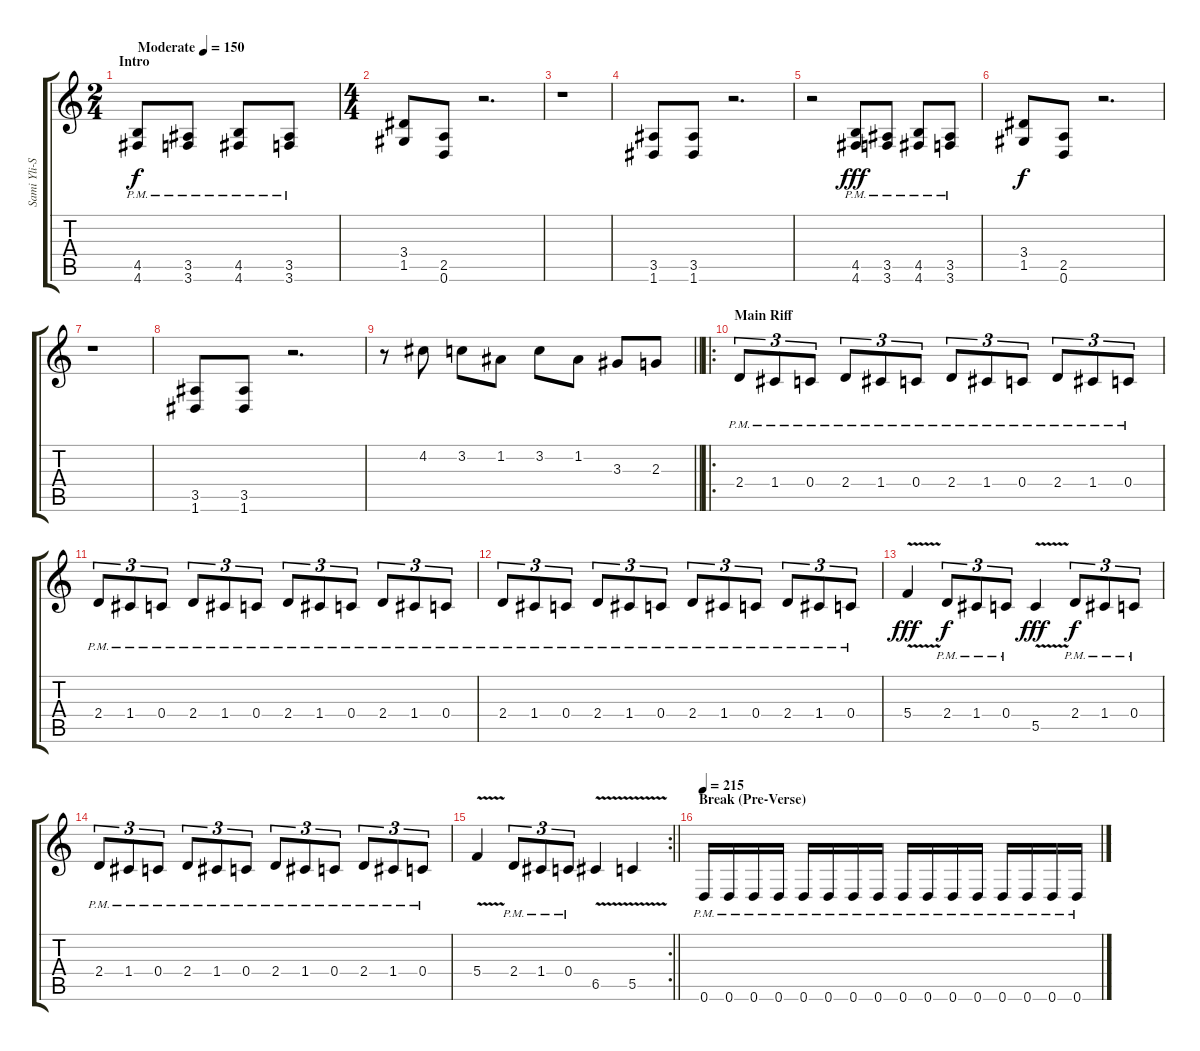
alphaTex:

\track ("Sami Yli-Sirniö" "Sami Yli-S") {instrument distortionguitar}
\staff {score tabs}
\tuning (D4 A3 F3 C3 G2 D2) {hide}
\ts (2 4)
\section ("" "Intro")
\tempo (150 "Moderate")
\clef g2
\ks c
(4.5{pm} 4.6{pm}).8{dy f instrument distortionguitar} (3.5{pm} 3.6{pm}).8 (4.5{pm} 4.6{pm}).8 (3.5{pm} 3.6{pm}).8 |
\ts (4 4)
(3.4 1.5).8 (2.5 0.6).8 r.2{d} |
r.1 |
(3.5 1.6).8 (3.5 1.6).8 r.2{d} |
r.2 (4.5{pm} 4.6{pm}).8{dy fff} (3.5{pm} 3.6{pm}).8 (4.5{pm} 4.6{pm}).8 (3.5{pm} 3.6{pm}).8 |
(3.4 1.5).8{dy f} (2.5 0.6).8 r.2{d} |
r.1 |
(3.5 1.6).8 (3.5 1.6).8 r.2{d} |
\barLineRight lightlight
r.8 4.2.8 3.2.8 1.2.8 3.2.8 1.2.8 3.3.8 2.3.8 |
\ro
\section ("" "Main Riff")
2.4{pm}.8{tu (3 2) volume 14} 1.4{pm}.8{tu (3 2)} 0.4{pm}.8{tu (3 2)} 2.4{pm}.8{tu (3 2)} 1.4{pm}.8{tu (3 2)} 0.4{pm}.8{tu (3 2)} 2.4{pm}.8{tu (3 2)} 1.4{pm}.8{tu (3 2)} 0.4{pm}.8{tu (3 2)} 2.4{pm}.8{tu (3 2)} 1.4{pm}.8{tu (3 2)} 0.4{pm}.8{tu (3 2)} |
2.4{pm}.8{tu (3 2)} 1.4{pm}.8{tu (3 2)} 0.4{pm}.8{tu (3 2)} 2.4{pm}.8{tu (3 2)} 1.4{pm}.8{tu (3 2)} 0.4{pm}.8{tu (3 2)} 2.4{pm}.8{tu (3 2)} 1.4{pm}.8{tu (3 2)} 0.4{pm}.8{tu (3 2)} 2.4{pm}.8{tu (3 2)} 1.4{pm}.8{tu (3 2)} 0.4{pm}.8{tu (3 2)} |
2.4{pm}.8{tu (3 2)} 1.4{pm}.8{tu (3 2)} 0.4{pm}.8{tu (3 2)} 2.4{pm}.8{tu (3 2)} 1.4{pm}.8{tu (3 2)} 0.4{pm}.8{tu (3 2)} 2.4{pm}.8{tu (3 2)} 1.4{pm}.8{tu (3 2)} 0.4{pm}.8{tu (3 2)} 2.4{pm}.8{tu (3 2)} 1.4{pm}.8{tu (3 2)} 0.4{pm}.8{tu (3 2)} |
5.4{v}.4{dy fff} 2.4{pm}.8{tu (3 2) dy f} 1.4{pm}.8{tu (3 2)} 0.4{pm}.8{tu (3 2)} 5.5{v}.4{dy fff} 2.4{pm}.8{tu (3 2) dy f} 1.4{pm}.8{tu (3 2)} 0.4{pm}.8{tu (3 2)} |
2.4{pm}.8{tu (3 2)} 1.4{pm}.8{tu (3 2)} 0.4{pm}.8{tu (3 2)} 2.4{pm}.8{tu (3 2)} 1.4{pm}.8{tu (3 2)} 0.4{pm}.8{tu (3 2)} 2.4{pm}.8{tu (3 2)} 1.4{pm}.8{tu (3 2)} 0.4{pm}.8{tu (3 2)} 2.4{pm}.8{tu (3 2)} 1.4{pm}.8{tu (3 2)} 0.4{pm}.8{tu (3 2)} |
\rc 2
\barLineRight lightlight
5.4{v}.4 2.4{pm}.8{tu (3 2)} 1.4{pm}.8{tu (3 2)} 0.4{pm}.8{tu (3 2)} 6.5{v}.4 5.5{v}.4 |
\section ("" "Break (Pre-Verse)")
\tempo 215
0.6{pm}.16 0.6{pm}.16 0.6{pm}.16 0.6{pm}.16 0.6{pm}.16 0.6{pm}.16 0.6{pm}.16 0.6{pm}.16 0.6{pm}.16 0.6{pm}.16 0.6{pm}.16 0.6{pm}.16 0.6{pm}.16 0.6{pm}.16 0.6{pm}.16 0.6{pm}.16
